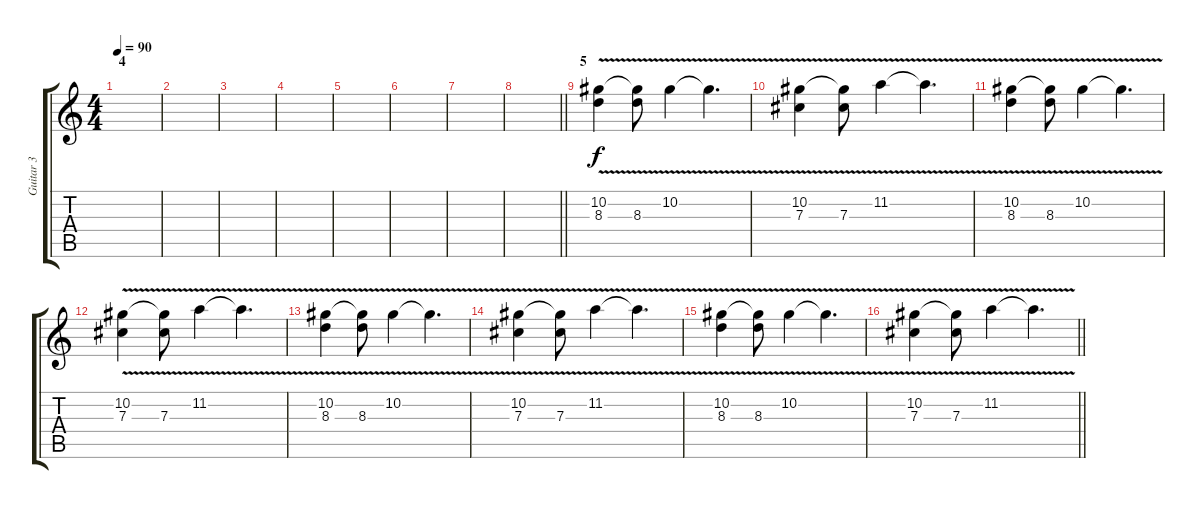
\track ("Guitar 3" "Guitar 3") {instrument electricguitarclean}
\staff {score tabs}
\tuning (Eb4 Bb3 Gb3 Db3 Ab2 Db2) {hide}
\ts (4 4)
\section ("" "4")
\tempo 90
\clef g2
\ks c
|
|
|
|
|
|
|
\barLineRight lightlight
|
\section ("" "5")
(10.2{v} 8.3{v}).4 (10.2{t} 8.3{v}).8 10.2{v}.4 10.2{t}.4{d} |
(10.2{v} 7.3{v}).4 (10.2{t} 7.3{v}).8 11.2{v}.4 11.2{t}.4{d} |
(10.2{v} 8.3{v}).4 (10.2{t} 8.3{v}).8 10.2{v}.4 10.2{t}.4{d} |
(10.2{v} 7.3{v}).4 (10.2{t} 7.3{v}).8 11.2{v}.4 11.2{t}.4{d} |
(10.2{v} 8.3{v}).4 (10.2{t} 8.3{v}).8 10.2{v}.4 10.2{t}.4{d} |
(10.2{v} 7.3{v}).4 (10.2{t} 7.3{v}).8 11.2{v}.4 11.2{t}.4{d} |
(10.2{v} 8.3{v}).4 (10.2{t} 8.3{v}).8 10.2{v}.4 10.2{t}.4{d} |
\barLineRight lightlight
(10.2{v} 7.3{v}).4 (10.2{t} 7.3{v}).8 11.2{v}.4 11.2{t}.4{d}
